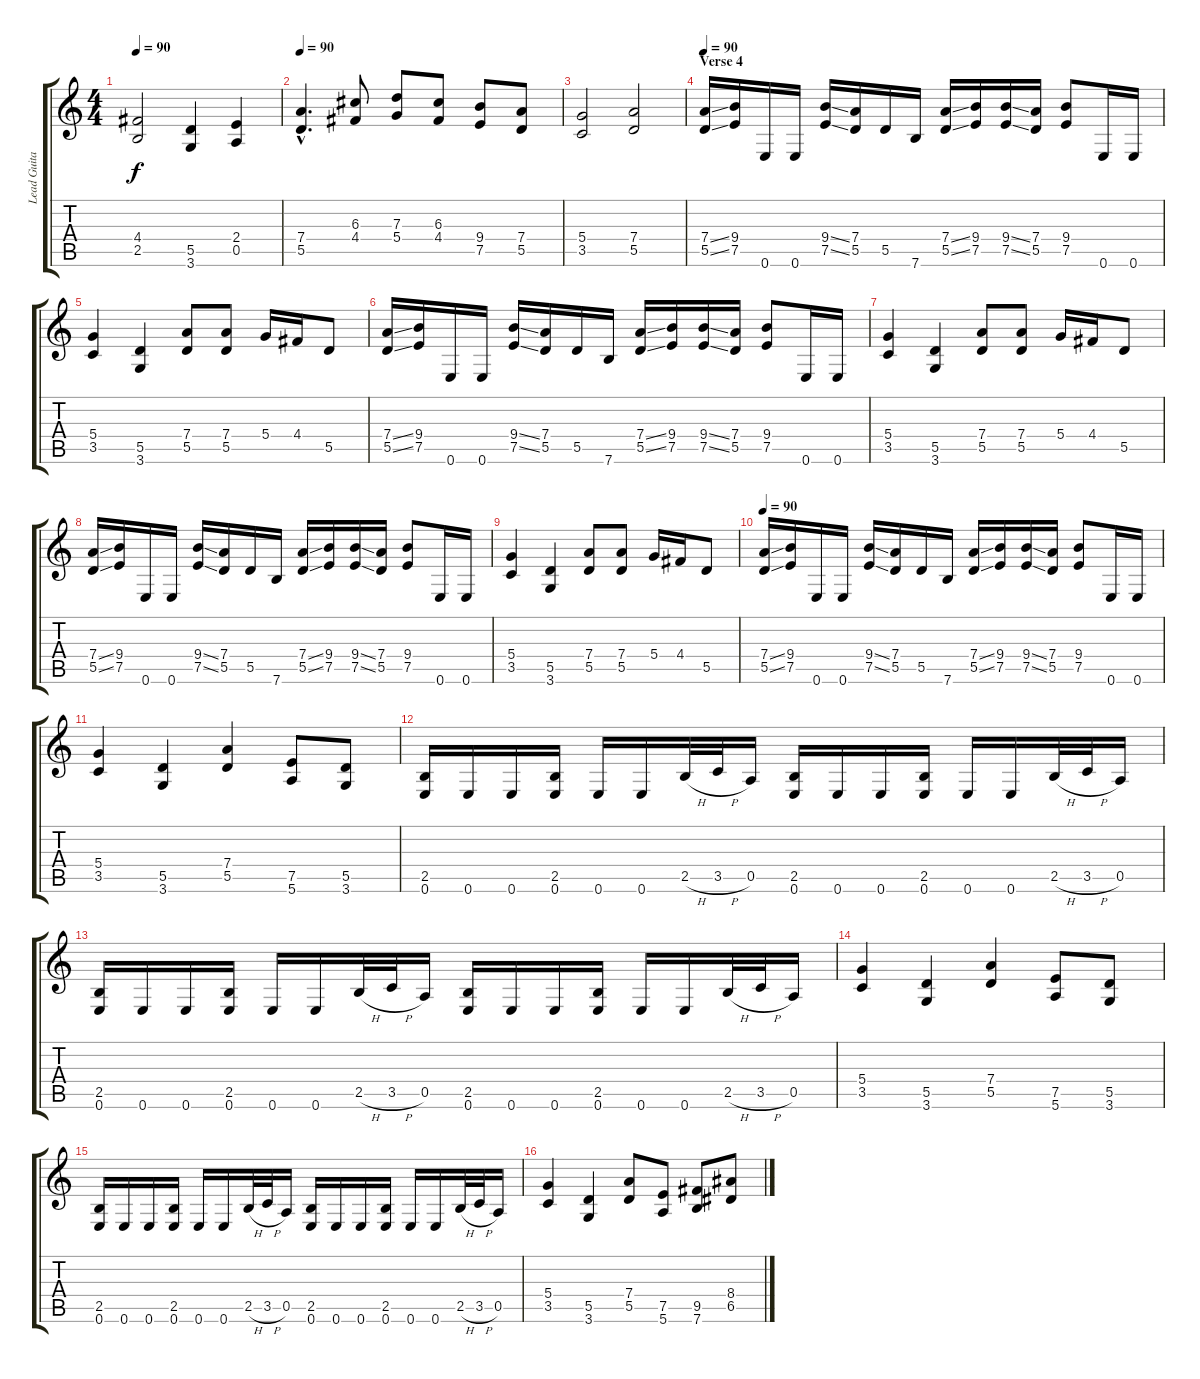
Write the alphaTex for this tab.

\track ("Lead Guitar" "Lead Guita") {instrument distortionguitar}
\staff {score tabs}
\tuning (E4 B3 G3 D3 A2 E2) {hide}
\ts (4 4)
\tempo 90
\clef g2
\ks c
(4.4 2.5).2{dy f} (5.5 3.6).4 (2.4 0.5).4 |
\tempo 90
(7.4{hac} 5.5{hac}).4{d} (6.3 4.4).8 (7.3 5.4).8 (6.3 4.4).8 (9.4 7.5).8 (7.4 5.5).8 |
(5.4 3.5).2 (7.4 5.5).2 |
\section ("" "Verse 4")
\tempo 90
(7.4{ss} 5.5{ss}).16 (9.4 7.5).16 0.6.16 0.6.16 (9.4{ss} 7.5{ss}).16 (7.4 5.5).16 5.5.16 7.6.16 (7.4{ss} 5.5{ss}).16 (9.4 7.5).16 (9.4{ss} 7.5{ss}).16 (7.4 5.5).16 (9.4 7.5).8 0.6.16 0.6.16 |
(5.4 3.5).4 (5.5 3.6).4 (7.4 5.5).8 (7.4 5.5).8 5.4.16 4.4.16 5.5.8 |
(7.4{ss} 5.5{ss}).16 (9.4 7.5).16 0.6.16 0.6.16 (9.4{ss} 7.5{ss}).16 (7.4 5.5).16 5.5.16 7.6.16 (7.4{ss} 5.5{ss}).16 (9.4 7.5).16 (9.4{ss} 7.5{ss}).16 (7.4 5.5).16 (9.4 7.5).8 0.6.16 0.6.16 |
(5.4 3.5).4 (5.5 3.6).4 (7.4 5.5).8 (7.4 5.5).8 5.4.16 4.4.16 5.5.8 |
(7.4{ss} 5.5{ss}).16 (9.4 7.5).16 0.6.16 0.6.16 (9.4{ss} 7.5{ss}).16 (7.4 5.5).16 5.5.16 7.6.16 (7.4{ss} 5.5{ss}).16 (9.4 7.5).16 (9.4{ss} 7.5{ss}).16 (7.4 5.5).16 (9.4 7.5).8 0.6.16 0.6.16 |
(5.4 3.5).4 (5.5 3.6).4 (7.4 5.5).8 (7.4 5.5).8 5.4.16 4.4.16 5.5.8 |
\tempo 90
(7.4{ss} 5.5{ss}).16 (9.4 7.5).16 0.6.16 0.6.16 (9.4{ss} 7.5{ss}).16 (7.4 5.5).16 5.5.16 7.6.16 (7.4{ss} 5.5{ss}).16 (9.4 7.5).16 (9.4{ss} 7.5{ss}).16 (7.4 5.5).16 (9.4 7.5).8 0.6.16 0.6.16 |
(5.4 3.5).4 (5.5 3.6).4 (7.4 5.5).4 (7.5 5.6).8 (5.5 3.6).8 |
(2.5 0.6).16 0.6.16 0.6.16 (2.5 0.6).16 0.6.16 0.6.16 2.5{h}.32 3.5{h}.32 0.5.16 (2.5 0.6).16 0.6.16 0.6.16 (2.5 0.6).16 0.6.16 0.6.16 2.5{h}.32 3.5{h}.32 0.5.16 |
(2.5 0.6).16 0.6.16 0.6.16 (2.5 0.6).16 0.6.16 0.6.16 2.5{h}.32 3.5{h}.32 0.5.16 (2.5 0.6).16 0.6.16 0.6.16 (2.5 0.6).16 0.6.16 0.6.16 2.5{h}.32 3.5{h}.32 0.5.16 |
(5.4 3.5).4 (5.5 3.6).4 (7.4 5.5).4 (7.5 5.6).8 (5.5 3.6).8 |
(2.5 0.6).16 0.6.16 0.6.16 (2.5 0.6).16 0.6.16 0.6.16 2.5{h}.32 3.5{h}.32 0.5.16 (2.5 0.6).16 0.6.16 0.6.16 (2.5 0.6).16 0.6.16 0.6.16 2.5{h}.32 3.5{h}.32 0.5.16 |
(5.4 3.5).4 (5.5 3.6).4 (7.4 5.5).8 (7.5 5.6).8 (9.5 7.6).8 (8.4 6.5).8
